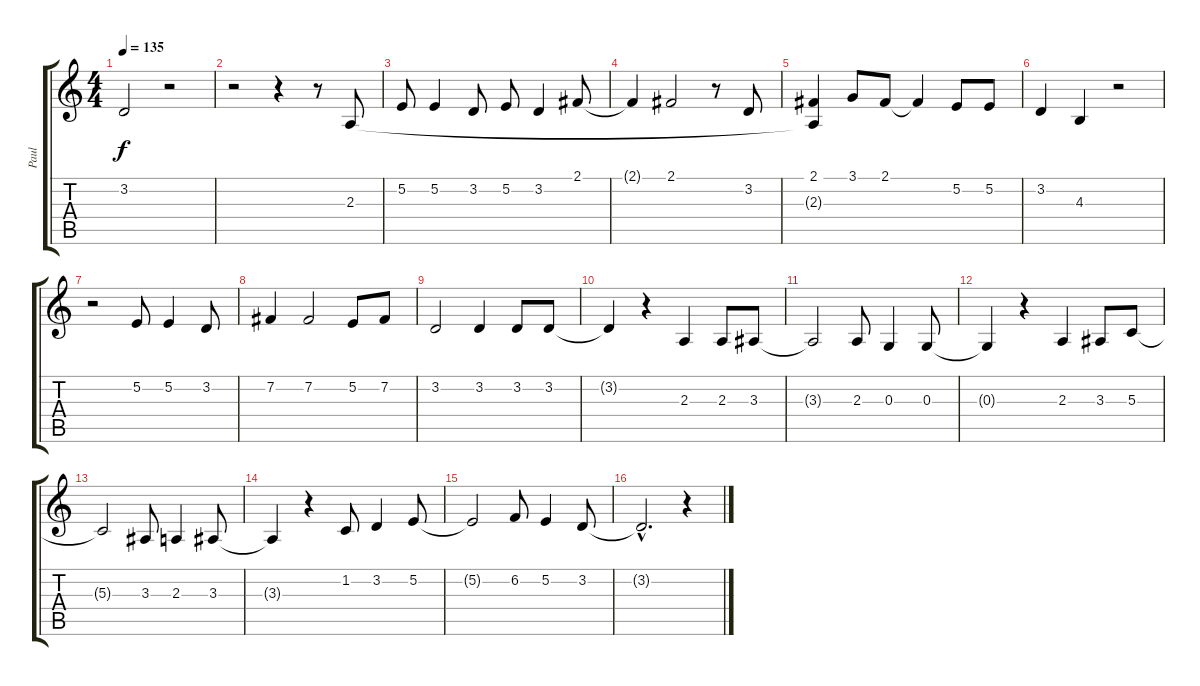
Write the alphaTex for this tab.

\track ("Paul" "Paul") {instrument clarinet}
\staff {score tabs}
\tuning (E4 B3 G3 D3 A2 E2) {hide}
\ts (4 4)
\tempo 135
\clef g2
\ks c
3.2.2{dy f} r.2 |
r.2 r.4 r.8 2.3.8 |
5.2.8 5.2.4 3.2.8 5.2.8 3.2.4 2.1.8 |
2.1{t}.4 2.1.2 r.8 3.2.8 |
(2.1 2.3{t}).4 3.1.8 2.1.8 2.1{t}.4 5.2.8 5.2.8 |
3.2.4 4.3.4 r.2 |
r.2 5.2.8 5.2.4 3.2.8 |
7.2.4 7.2.2 5.2.8 7.2.8 |
3.2.2 3.2.4 3.2.8 3.2.8 |
3.2{t}.4 r.4 2.3.4 2.3.8 3.3.8 |
3.3{t}.2 2.3.8 0.3.4 0.3.8 |
0.3{t}.4 r.4 2.3.4 3.3.8 5.3.8 |
5.3{t}.2 3.3.8 2.3.4 3.3.8 |
3.3{t}.4 r.4 1.2.8 3.2.4 5.2.8 |
5.2{t}.2 6.2.8 5.2.4 3.2.8 |
3.2{hac t}.2{d} r.4
